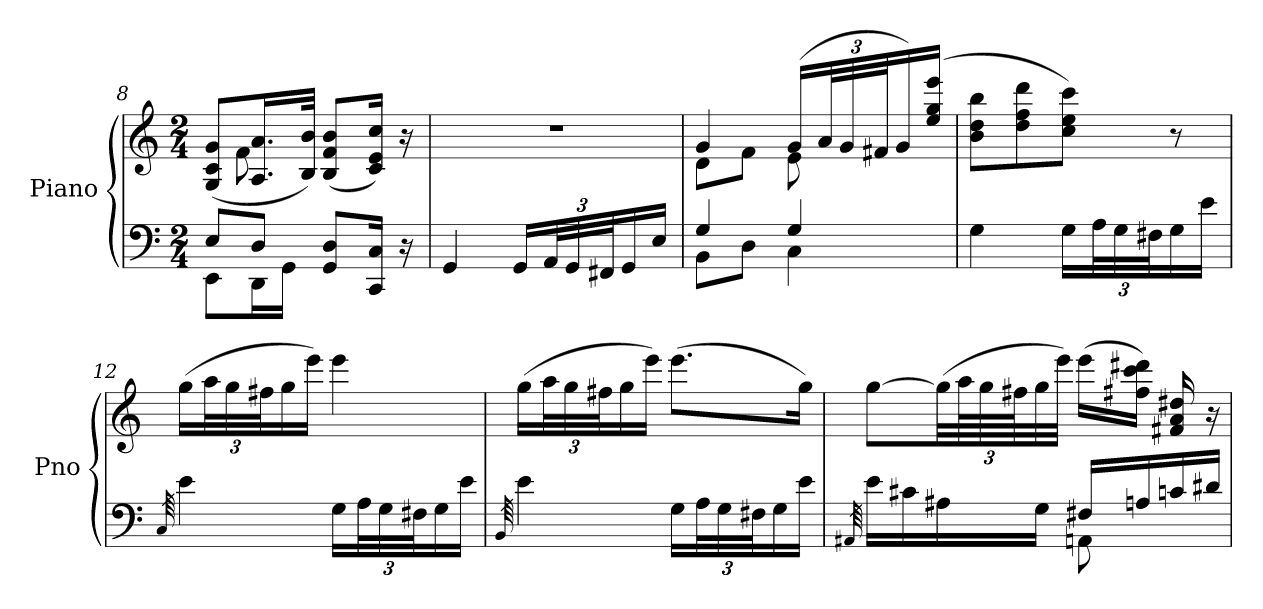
**kern	**kern
*part1	*part1
*staff2	*staff1
*I"Piano	*
*I'Pno	*
*clefF4	*clefG2
*k[]	*k[]
*M2/4	*M2/4
=8	=8
*^	*^
8E/L	8EE\L	(8G/ 8c/ 8g/L	8ryy
8D/J	16DD\L	16.A/ 16.a/L	8f\
.	16GG\JJ	.	.
.	.	32B/ 32b/JJk)	.
8GG/ 8D/L	4ryy	(8B/ 8f/ 8b/L	4ryy
16CC/ 16C/Jk	.	16c/ 16e/ 16cc/Jk)	.
16r	.	16r	.
*v	*v	*	*
*	*v	*v
=9	=9
4GG/	2r
16GG/LL	.
*Xbrackettup	*
48AA/L	.
48GG/	.
48FF#X/J	.
16GG/	.
16E/JJ	.
=10	=10
*^	*^
4G/	8BB\L	4g/	8d\L
.	8D\J	.	8f\J
4G/	4C\	(16g/LL	8e\
*	*	*Xbrackettup	*
.	.	48a/L	.
.	.	48g/	.
.	.	48f#X/J	.
.	.	16g/)	8ryy
.	.	(>16ee\ 16gg\ 16eee\JJ	.
*v	*v	*	*
*	*v	*v
!!LO:LB:g=z
=11	=11
4G\	8b\ 8dd\ 8bb\L
.	8dd\ 8ff\ 8ddd\
16G\LL	8cc\ 8ee\ 8ccc\J)
48A\L	.
48G\	.
48F#X\J	.
16G\	8r
16e\JJ	.
=12	=12
64qC/	.
4e\	(16gg\LL
.	48aa\L
.	48gg\
.	48ff#X\J
.	16gg\
.	16eee\JJ)
16G\LL	4eee\
48A\L	.
48G\	.
48F#X\J	.
16G\	.
16e\JJ	.
=13	=13
64qBB/	.
4e\	(16gg\LL
.	48aa\L
.	48gg\
.	48ff#X\J
.	16gg\
.	16eee\JJ)
16G\LL	(8.eee\L
48A\L	.
48G\	.
48F#X\J	.
16G\	.
16e\JJ	16gg\Jk)
!!LO:LB:g=z
=14	=14
64qAA#X/	.
*^	*
16e\LL	4ryy	[8gg\L
16c#X\	.	.
16A#X\	.	(32gg\LL]
.	.	96aa\L
.	.	96gg\
.	.	96ff#X\J
16G\JJ	.	32gg\
.	.	32eee\JJJ)
16F#X/LL	8AAn\	(16eee\LL
16An/	.	16ff#X\ 16ccc\ 16ddd#X\JJ)
16cn/	8ryy	16f#X/ 16a/ 16dd#X/
16d#X/JJ	.	16r
*v	*v	*
=	=
*-	*-
